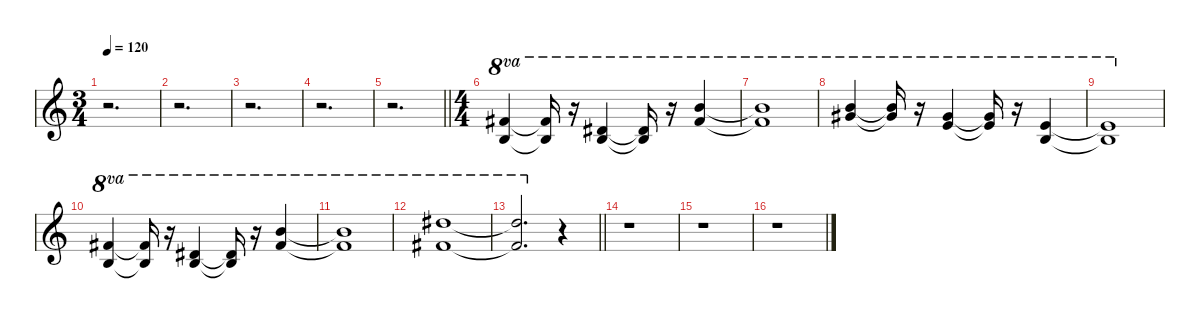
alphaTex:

\defaultSystemsLayout 4
\hideDynamics
\bracketExtendMode nobrackets
\singleTrackTrackNamePolicy hidden
\multiTrackTrackNamePolicy hidden
\firstSystemTrackNameMode fullname
\firstSystemTrackNameOrientation horizontal
\otherSystemsTrackNameOrientation horizontal
\track ("Anneke" "fl.") {instrument flute}
\staff {score}
\tuning (Eb4 B3 Gb3 B2 Gb2 B1)
\ts (3 4)
\beaming (8 2 2 2 2)
\tempo 120
\clef g2
\ks c
r.2{d dy f instrument flute beam Down} |
r.2{d beam Down} |
r.2{d beam Down} |
r.2{d beam Down} |
\barLineRight lightlight
r.2{d beam Down} |
\ts (4 4)
\beaming (8 2 2 2 2)
(19.2{acc #} 17.3).4{ot 8va beam Up} (19.2{t acc #} 17.3{t}).16{ot 8va beam Up} r.16{ot 8va beam Up} (16.2{acc #} 17.3).4{ot 8va beam Up} (16.2{t acc #} 17.3{t}).16{ot 8va beam Up} r.16{ot 8va beam Up} (20.1 19.2{acc #}).4{ot 8va beam Up} |
(20.1{t} 19.2{t acc #}).1{ot 8va beam Up} |
(20.1 21.2{acc #}).4{ot 8va beam Up} (20.1{t} 21.2{t acc #}).16{ot 8va beam Up} r.16{ot 8va beam Up} (17.1{acc #} 17.2).4{ot 8va beam Up} (17.1{t acc #} 17.2{t}).16{ot 8va beam Up} r.16{ot 8va beam Up} (17.2 17.3).4{ot 8va beam Up} |
(17.2{t} 17.3{t}).1{ot 8va beam Up} |
(19.2{acc #} 17.3).4{ot 8va beam Up} (19.2{t acc #} 17.3{t}).16{ot 8va beam Up} r.16{ot 8va beam Up} (16.2{acc #} 17.3).4{ot 8va beam Up} (16.2{t acc #} 17.3{t}).16{ot 8va beam Up} r.16{ot 8va beam Up} (20.1 19.2{acc #}).4{ot 8va beam Up} |
(20.1{t} 19.2{t acc #}).1{ot 8va beam Up} |
(24.1{acc #} 19.2{acc #}).1{ot 8va beam Up} |
\barLineRight lightlight
(24.1{t acc #} 19.2{t acc #}).2{d ot 8va beam Up} r.4{beam Up} |
r.1{beam Down} |
r.1{beam Down} |
r.1{beam Down}
